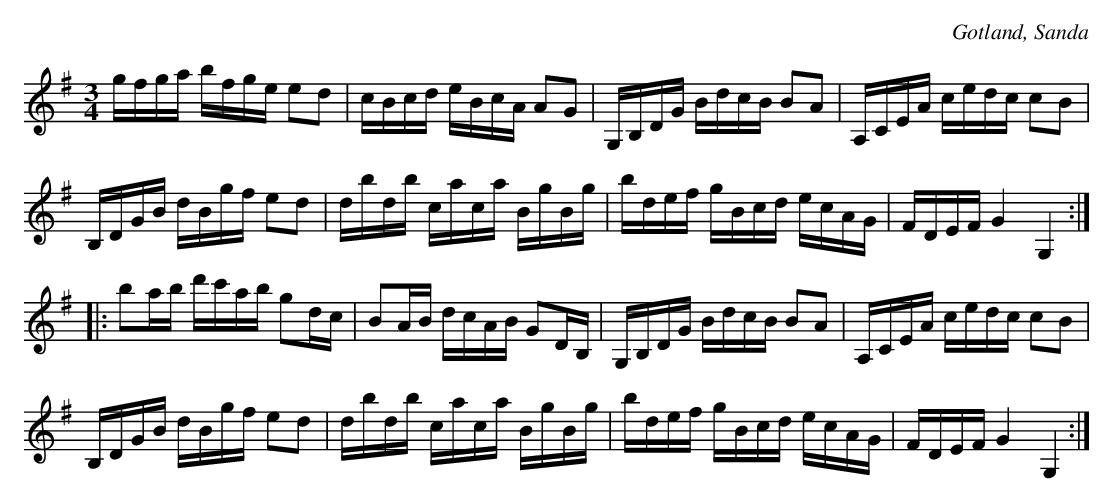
X:1
T:
O:Gotland, Sanda
M:3/4
L:1/16
K:G
gfga bfge e2d2|cBcd eBcA A2G2|G,B,DG BdcB B2A2|A,CEA cedc c2B2|
B,DGB dBgf e2d2|dbdb caca BgBg|bdef gBcd ecAG|FDEF G4 G,4::
b2ab d'c'ab g2dc|B2AB dcAB G2DB,|G,B,DG BdcB B2A2|A,CEA cedc c2B2|
B,DGB dBgf e2d2|dbdb caca BgBg|bdef gBcd ecAG|FDEF G4 G,4:|
